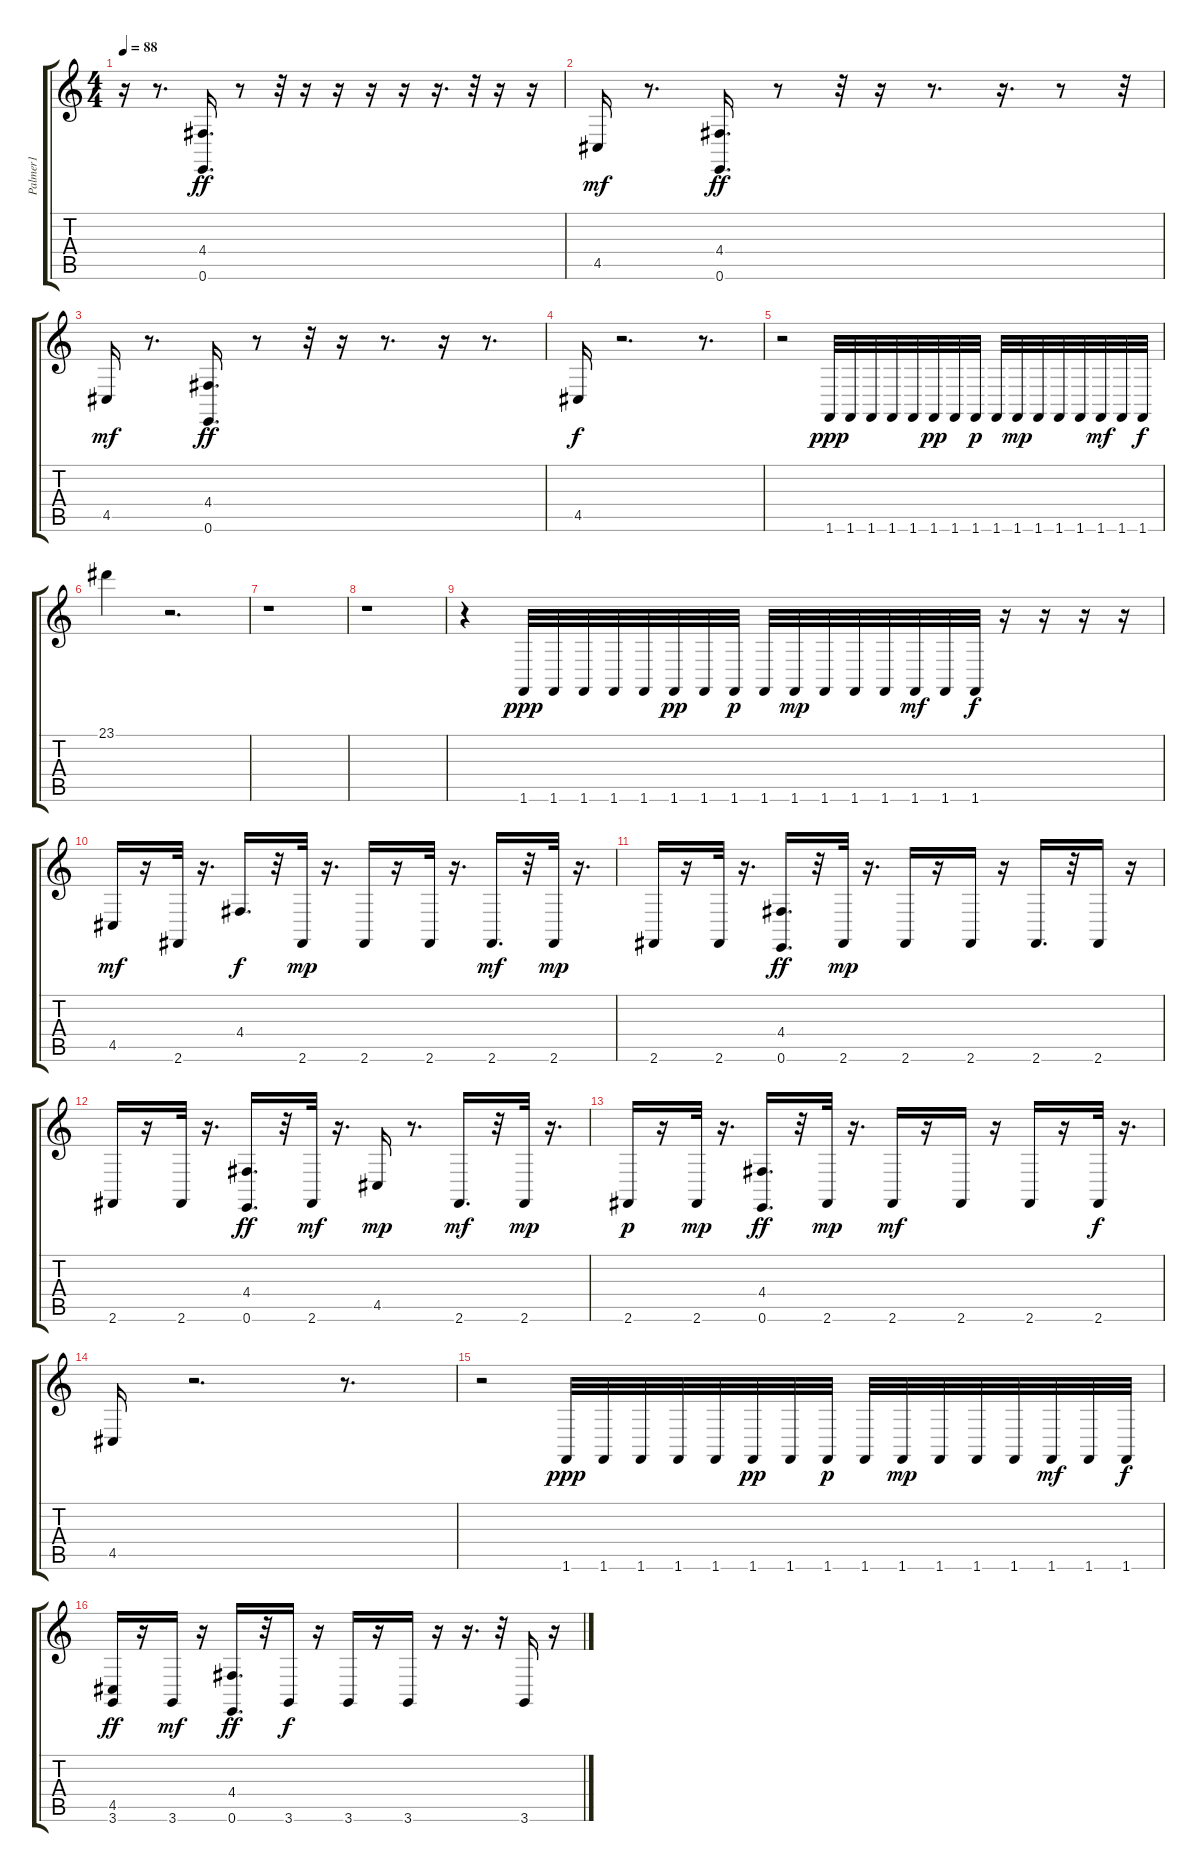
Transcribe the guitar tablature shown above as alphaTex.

\track ("Palmer1" "Palmer1") {instrument acousticgrandpiano}
\staff {score tabs}
\tuning (E4 B3 G3 D3 A2 E2) {hide}
\ts (4 4)
\tempo 88
\clef g2
\ks c
r.16{dy ff} r.8{d} (4.4 0.6).16{d} r.8 r.32 r.16 r.16 r.16 r.16 r.16{d} r.32 r.16 r.16 |
4.5.16{dy mf} r.8{d} (4.4 0.6).16{d dy ff} r.8 r.32 r.16 r.8{d} r.16{d} r.8 r.32 |
4.5.16{dy mf} r.8{d} (4.4 0.6).16{d dy ff} r.8 r.32 r.16 r.8{d} r.16 r.8{d} |
4.5.16{dy f} r.2{d} r.8{d} |
r.2 1.6.32{dy ppp} 1.6.32 1.6.32 1.6.32 1.6.32 1.6.32{dy pp} 1.6.32 1.6.32{dy p} 1.6.32 1.6.32{dy mp} 1.6.32 1.6.32 1.6.32 1.6.32{dy mf} 1.6.32 1.6.32{dy f} |
23.1.4 r.2{d} |
r.1 |
r.1 |
r.4 1.6.32{dy ppp} 1.6.32 1.6.32 1.6.32 1.6.32 1.6.32{dy pp} 1.6.32 1.6.32{dy p} 1.6.32 1.6.32{dy mp} 1.6.32 1.6.32 1.6.32 1.6.32{dy mf} 1.6.32 1.6.32{dy f} r.16 r.16 r.16 r.16 |
4.5.16{dy mf} r.16 2.6.32 r.16{d} 4.4.16{d dy f} r.32 2.6.32{dy mp} r.16{d} 2.6.16 r.16 2.6.32 r.16{d} 2.6.16{d dy mf} r.32 2.6.32{dy mp} r.16{d} |
2.6.16 r.16 2.6.32 r.16{d} (4.4 0.6).16{d dy ff} r.32 2.6.32{dy mp} r.16{d} 2.6.16 r.16 2.6.16 r.16 2.6.16{d} r.32 2.6.16 r.16 |
2.6.16 r.16 2.6.32 r.16{d} (4.4 0.6).16{d dy ff} r.32 2.6.32{dy mf} r.16{d} 4.5.16{dy mp} r.8{d} 2.6.16{d dy mf} r.32 2.6.32{dy mp} r.16{d} |
2.6.16{dy p} r.16 2.6.32{dy mp} r.16{d} (4.4 0.6).16{d dy ff} r.32 2.6.32{dy mp} r.16{d} 2.6.16{dy mf} r.16 2.6.16 r.16 2.6.16 r.16 2.6.32{dy f} r.16{d} |
4.5.16 r.2{d} r.8{d} |
r.2 1.6.32{dy ppp} 1.6.32 1.6.32 1.6.32 1.6.32 1.6.32{dy pp} 1.6.32 1.6.32{dy p} 1.6.32 1.6.32{dy mp} 1.6.32 1.6.32 1.6.32 1.6.32{dy mf} 1.6.32 1.6.32{dy f} |
(4.5 3.6).16{dy ff} r.16 3.6.16{dy mf} r.16 (4.4 0.6).16{d dy ff} r.32 3.6.16{dy f} r.16 3.6.16 r.16 3.6.16 r.16 r.16{d} r.32 3.6.16 r.16
